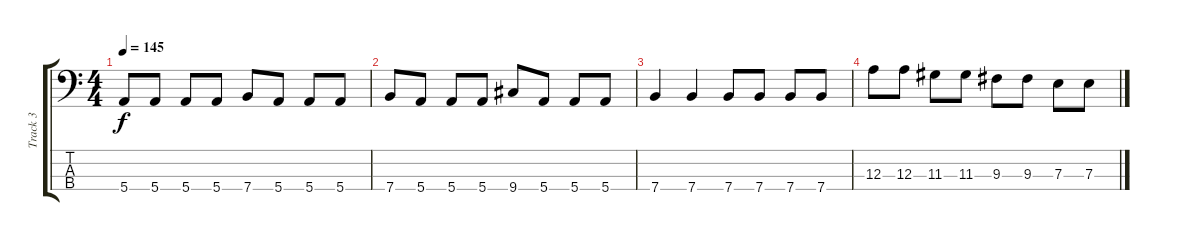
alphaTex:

\track ("Track 3" "Track 3") {instrument electricbasspick}
\staff {score tabs}
\tuning (G2 D2 A1 E1) {hide}
\ts (4 4)
\tempo 145
\clef f4
\ks c
5.4.8{dy f} 5.4.8 5.4.8 5.4.8 7.4.8 5.4.8 5.4.8 5.4.8 |
7.4.8 5.4.8 5.4.8 5.4.8 9.4.8 5.4.8 5.4.8 5.4.8 |
7.4.4 7.4.4 7.4.8 7.4.8 7.4.8 7.4.8 |
12.3.8 12.3.8 11.3.8 11.3.8 9.3.8 9.3.8 7.3.8 7.3.8
